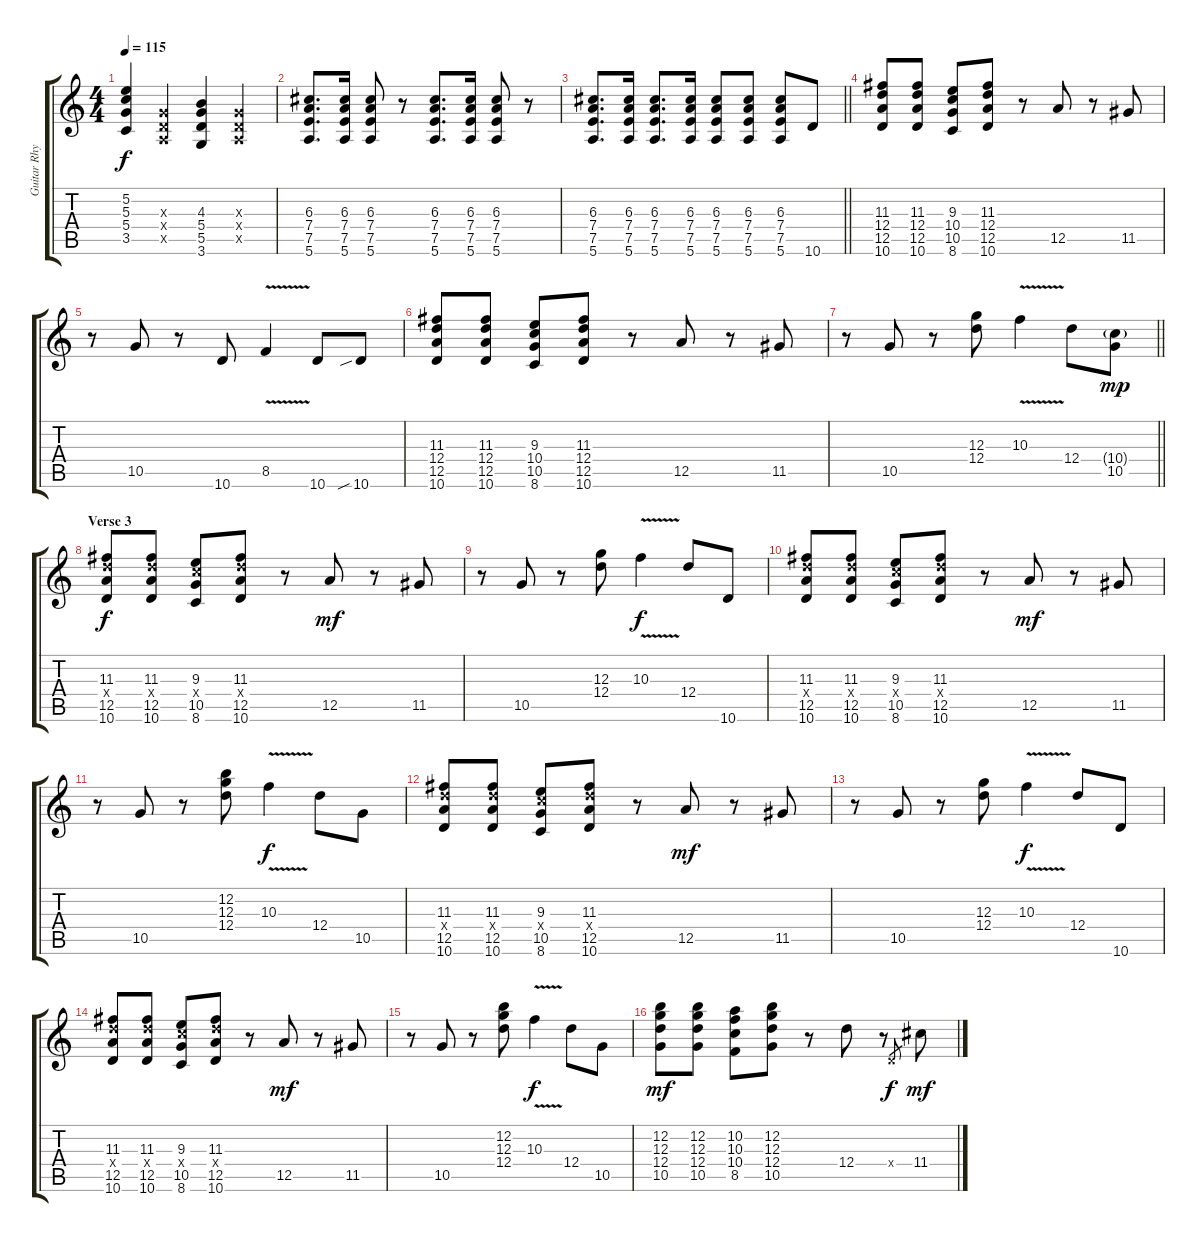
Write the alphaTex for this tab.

\track ("Guitar Rhythm" "Guitar Rhy") {instrument overdrivenguitar}
\staff {score tabs}
\tuning (E4 B3 G3 D3 A2 E2) {hide}
\ts (4 4)
\tempo 115
\clef g2
\ks c
(5.2 5.3 5.4 3.5).4{dy f} (0.3{x} 0.4{x} 0.5{x}).4 (4.3 5.4 5.5 3.6).4 (0.3{x} 0.4{x} 0.5{x}).4 |
(6.3 7.4 7.5 5.6).8{d} (6.3 7.4 7.5 5.6).16 (6.3 7.4 7.5 5.6).8 r.8 (6.3 7.4 7.5 5.6).8{d} (6.3 7.4 7.5 5.6).16 (6.3 7.4 7.5 5.6).8 r.8 |
\barLineRight lightlight
(6.3 7.4 7.5 5.6).8{d} (6.3 7.4 7.5 5.6).16 (6.3 7.4 7.5 5.6).8{d} (6.3 7.4 7.5 5.6).16 (6.3 7.4 7.5 5.6).8 (6.3 7.4 7.5 5.6).8 (6.3 7.4 7.5 5.6).8 10.6.8 |
(11.3 12.4 12.5 10.6).8 (11.3 12.4 12.5 10.6).8 (9.3 10.4 10.5 8.6).8 (11.3 12.4 12.5 10.6).8 r.8 12.5.8 r.8 11.5.8 |
r.8 10.5.8 r.8 10.6.8 8.5{v}.4 10.6.8 10.6{sib}.8 |
(11.3 12.4 12.5 10.6).8 (11.3 12.4 12.5 10.6).8 (9.3 10.4 10.5 8.6).8 (11.3 12.4 12.5 10.6).8 r.8 12.5.8 r.8 11.5.8 |
\barLineRight lightlight
r.8 10.5.8 r.8 (12.3 12.4).8 10.3{v}.4 12.4.8 (10.4{g} 10.5).8{dy mp} |
\section ("" "Verse 3")
(11.3 12.4{x} 12.5 10.6).8{dy f} (11.3 12.4{x} 12.5 10.6).8 (9.3 10.4{x} 10.5 8.6).8 (11.3 12.4{x} 12.5 10.6).8 r.8 12.5.8{dy mf} r.8 11.5.8 |
r.8 10.5.8 r.8 (12.3 12.4).8 10.3{v}.4{dy f} 12.4.8 10.6.8 |
(11.3 12.4{x} 12.5 10.6).8 (11.3 12.4{x} 12.5 10.6).8 (9.3 10.4{x} 10.5 8.6).8 (11.3 12.4{x} 12.5 10.6).8 r.8 12.5.8{dy mf} r.8 11.5.8 |
r.8 10.5.8 r.8 (12.2 12.3 12.4).8 10.3{v}.4{dy f} 12.4.8 10.5.8 |
(11.3 12.4{x} 12.5 10.6).8 (11.3 12.4{x} 12.5 10.6).8 (9.3 10.4{x} 10.5 8.6).8 (11.3 12.4{x} 12.5 10.6).8 r.8 12.5.8{dy mf} r.8 11.5.8 |
r.8 10.5.8 r.8 (12.3 12.4).8 10.3{v}.4{dy f} 12.4.8 10.6.8 |
(11.3 12.4{x} 12.5 10.6).8 (11.3 12.4{x} 12.5 10.6).8 (9.3 10.4{x} 10.5 8.6).8 (11.3 12.4{x} 12.5 10.6).8 r.8 12.5.8{dy mf} r.8 11.5.8 |
r.8 10.5.8 r.8 (12.2 12.3 12.4).8 10.3{v}.4{dy f} 12.4.8 10.5.8 |
(12.2 12.3 12.4 10.5).8{dy mf} (12.2 12.3 12.4 10.5).8 (10.2 10.3 10.4 8.5).8 (12.2 12.3 12.4 10.5).8 r.8 12.4.8 r.8 0.4{x}.8{gr dy f} 11.4.8{dy mf}
